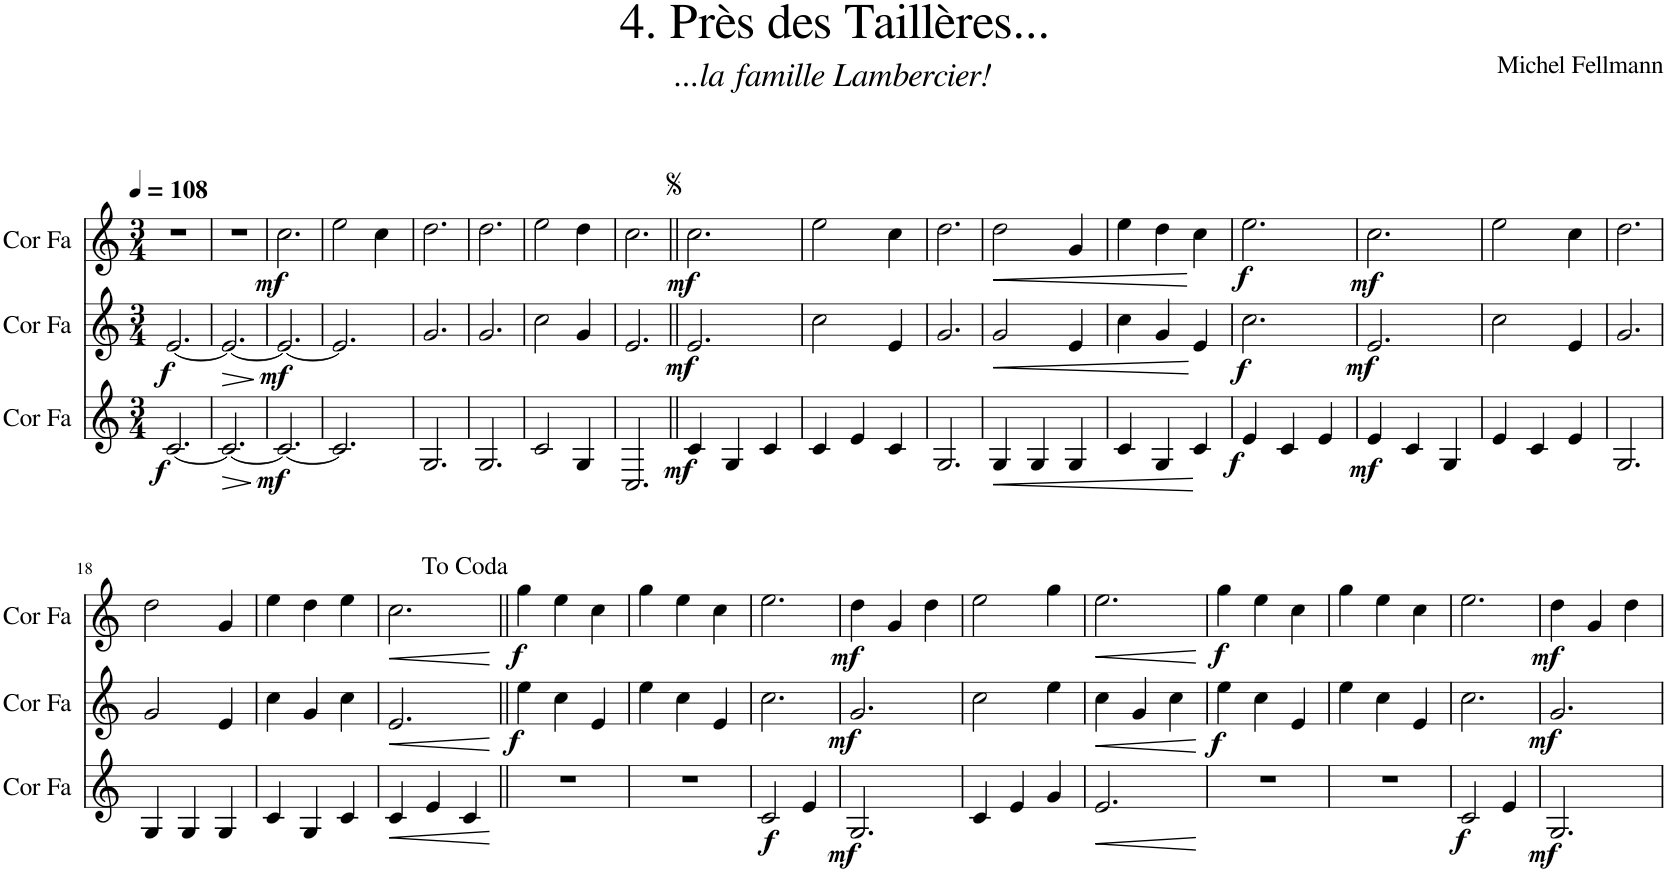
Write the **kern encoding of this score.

**kern	**dynam	**kern	**dynam	**kern	**dynam
*part3	*part3	*part2	*part2	*part1	*part1
*staff3	*staff3	*staff2	*staff2	*staff1	*staff1
*I"Cor Fa	*	*I"Cor Fa	*	*I"Cor Fa	*
*I'Cor Fa	*	*I'Cor Fa	*	*I'Cor Fa	*
*clefG2	*	*clefG2	*	*clefG2	*
*Trd4c7	*	*Trd4c7	*	*Trd4c7	*
*k[]	*	*k[]	*	*k[]	*
*M3/4	*	*M3/4	*	*M3/4	*
*MM108	*	*MM108	*	*MM108	*
=1	=1	=1	=1	=1	=1
!	!LO:DY:b	!	!LO:DY:b	!	!
[2.c/	f	[2.e/	f	2.r	.
=2	=2	=2	=2	=2	=2
!	!LO:HP:b	!	!LO:HP:b	!	!
2.c/_	>	2.e/_	>	2.r	.
.	]	.	]	.	.
=3	=3	=3	=3	=3	=3
!	!LO:DY:b	!	!LO:DY:b	!	!LO:DY:b
2.c/_	mf	2.e/_	mf	2.cc\	mf
=4	=4	=4	=4	=4	=4
2.c/]	.	2.e/]	.	2ee\	.
.	.	.	.	4cc\	.
=5	=5	=5	=5	=5	=5
2.G/	.	2.g/	.	2.dd\	.
=6	=6	=6	=6	=6	=6
2.G/	.	2.g/	.	2.dd\	.
=7	=7	=7	=7	=7	=7
2c/	.	2cc\	.	2ee\	.
4G/	.	4g/	.	4dd\	.
=8	=8	=8	=8	=8	=8
2.C/	.	2.e/	.	2.cc\	.
=9||	=9||	=9||	=9||	=9||	=9||
!	!LO:DY:b	!	!LO:DY:b	!	!LO:DY:b
4c/	mf	2.e/	mf	2.cc\	mf
4G/	.	.	.	.	.
4c/	.	.	.	.	.
=10	=10	=10	=10	=10	=10
4c/	.	2cc\	.	2ee\	.
4e/	.	.	.	.	.
4c/	.	4e/	.	4cc\	.
=11	=11	=11	=11	=11	=11
2.G/	.	2.g/	.	2.dd\	.
=12	=12	=12	=12	=12	=12
!	!LO:HP:b	!	!LO:HP:b	!	!LO:HP:b
4G/	<	2g/	<	2dd\	<
4G/	.	.	.	.	.
4G/	.	4e/	.	4g/	.
.	[	.	[	.	[
=13	=13	=13	=13	=13	=13
4c/	.	4cc\	.	4ee\	.
4G/	.	4g/	.	4dd\	.
!	!LO:DY:b	!	!	!	!
4c/	f	4e/	.	4cc\	.
=14	=14	=14	=14	=14	=14
!	!	!	!LO:DY:b	!	!LO:DY:b
4e/	.	2.cc\	f	2.ee\	f
4c/	.	.	.	.	.
4e/	.	.	.	.	.
=15	=15	=15	=15	=15	=15
!	!LO:DY:b	!	!LO:DY:b	!	!LO:DY:b
4e/	mf	2.e/	mf	2.cc\	mf
4c/	.	.	.	.	.
4G/	.	.	.	.	.
=16	=16	=16	=16	=16	=16
4e/	.	2cc\	.	2ee\	.
4c/	.	.	.	.	.
4e/	.	4e/	.	4cc\	.
=17	=17	=17	=17	=17	=17
2.G/	.	2.g/	.	2.dd\	.
!!LO:LB:g=z
=18	=18	=18	=18	=18	=18
4G/	.	2g/	.	2dd\	.
4G/	.	.	.	.	.
4G/	.	4e/	.	4g/	.
=19	=19	=19	=19	=19	=19
4c/	.	4cc\	.	4ee\	.
4G/	.	4g/	.	4dd\	.
4c/	.	4cc\	.	4ee\	.
=20	=20	=20	=20	=20	=20
!	!LO:HP:b	!	!LO:HP:b	!	!LO:HP:b
4c/	<	2.e/	<	2.cc\	<
4e/	.	.	.	.	.
4c/	.	.	.	.	.
.	[	.	[	.	[
=21||	=21||	=21||	=21||	=21||	=21||
!	!	!	!LO:DY:b	!	!LO:DY:b
2.r	.	4ee\	f	4gg\	f
.	.	4cc\	.	4ee\	.
.	.	4e/	.	4cc\	.
=22	=22	=22	=22	=22	=22
2.r	.	4ee\	.	4gg\	.
.	.	4cc\	.	4ee\	.
.	.	4e/	.	4cc\	.
=23	=23	=23	=23	=23	=23
!	!LO:DY:b	!	!	!	!
2c/	f	2.cc\	.	2.ee\	.
4e/	.	.	.	.	.
=24	=24	=24	=24	=24	=24
!	!LO:DY:b	!	!LO:DY:b	!	!LO:DY:b
2.G/	mf	2.g/	mf	4dd\	mf
.	.	.	.	4g/	.
.	.	.	.	4dd\	.
=25	=25	=25	=25	=25	=25
4c/	.	2cc\	.	2ee\	.
4e/	.	.	.	.	.
4g/	.	4ee\	.	4gg\	.
=26	=26	=26	=26	=26	=26
!	!LO:HP:b	!	!LO:HP:b	!	!LO:HP:b
2.e/	<	4cc\	<	2.ee\	<
.	.	4g/	.	.	.
.	.	4cc\	.	.	.
.	[	.	[	.	[
=27	=27	=27	=27	=27	=27
!	!	!	!LO:DY:b	!	!LO:DY:b
2.r	.	4ee\	f	4gg\	f
.	.	4cc\	.	4ee\	.
.	.	4e/	.	4cc\	.
=28	=28	=28	=28	=28	=28
2.r	.	4ee\	.	4gg\	.
.	.	4cc\	.	4ee\	.
.	.	4e/	.	4cc\	.
=29	=29	=29	=29	=29	=29
!	!LO:DY:b	!	!	!	!
2c/	f	2.cc\	.	2.ee\	.
4e/	.	.	.	.	.
=30	=30	=30	=30	=30	=30
!	!LO:DY:b	!	!LO:DY:b	!	!LO:DY:b
2.G/	mf	2.g/	mf	4dd\	mf
.	.	.	.	4g/	.
.	.	.	.	4dd\	.
=	=	=	=	=	=
*-	*-	*-	*-	*-	*-
